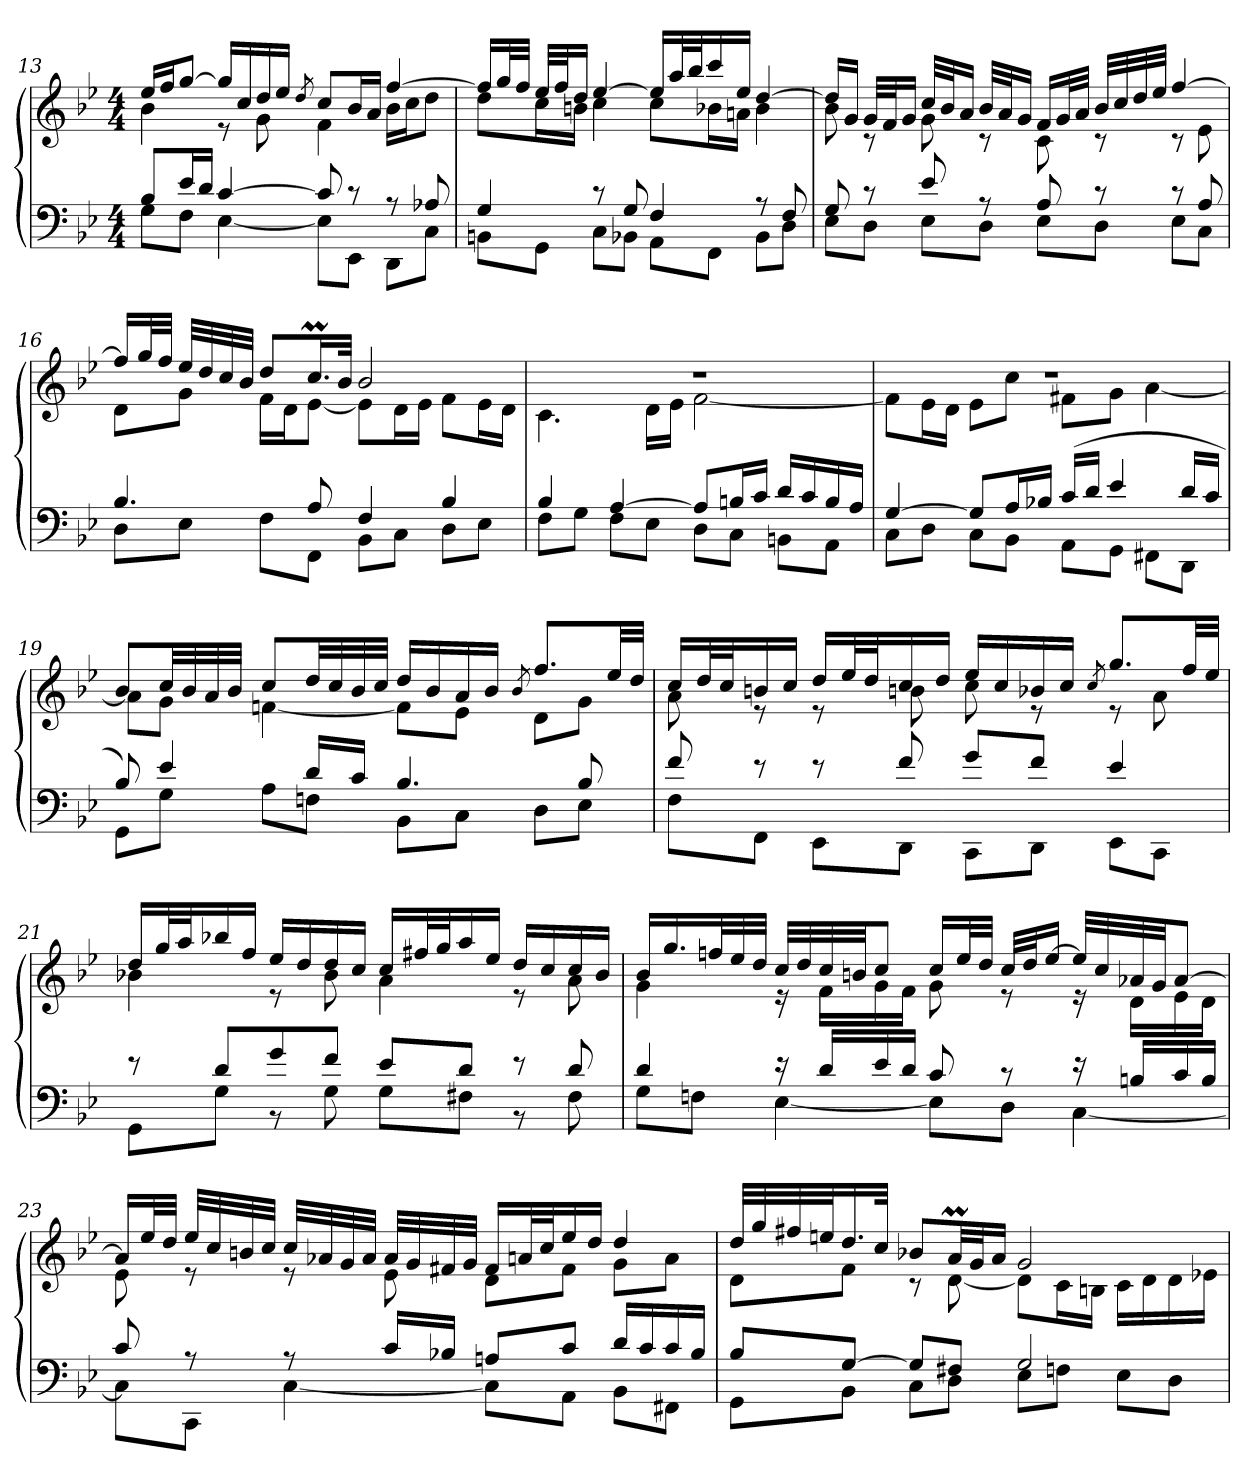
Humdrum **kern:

**kern	**kern
*part1	*part1
*staff2	*staff1
!!LO:PB:g=z
*clefF4	*clefG2
*k[b-e-]	*k[b-e-]
*B-:	*B-:
*M4/4	*M4/4
=13	=13
*^	*^
8B-/L	8G\L	16ee-/LL	4b-\
.	.	16ff/J	.
16e-/L	8F\J	[8gg/J	.
16d/JJ	.	.	.
[4c/	[4E-\	16gg/LL]	8r
.	.	16cc/	.
.	.	16dd/	8g\
.	.	16ee-/JJ	.
.	.	8qdd/	.
8c/]	8E-\L]	8cc/L	4f\
8rc	8EE-\J	16b-/L	.
.	.	16a/JJ	.
8rA	8DD\L	[4ff/	16b-\LL
.	.	.	16cc\J
8A-X/	8C\J	.	8dd\J
=14	=14	=14	=14
4G/	8BBn\L	16ff/LL]	8dd\L
.	.	32gg/L	.
.	.	32ff/JJJ	.
.	8GG\J	32ee-/LLL	16cc\L
.	.	32ff/J	.
.	.	16dd/JJ	16bn\JJ
8rc	8C\L	[4ee-/	4cc\
8G/	8BB-X\J	.	.
4F/	8AA\L	16ee-/LL]	8cc\L
.	.	32aa/L	.
.	.	32bb-/J	.
.	8FF\J	16ccc/	16b-X\L
.	.	16ee-/JJ	16an\JJ
8rA	8BB-\L	[4dd/	4b-\
8F/	8D\J	.	.
!!LO:LB:g=z	!!
=15	=15	=15	=15
8G/	8E-\L	16dd/LL]	8b-\
.	.	16g/JJ	.
8rc	8D\J	32g/LLL	8rc
.	.	32f/J	.
.	.	16g/JJ	.
8e-/	8E-\L	32cc/LLL	8g\
.	.	32b-/J	.
.	.	16a/JJ	.
8rA	8D\J	32b-/LLL	8rc
.	.	32a/J	.
.	.	16g/JJ	.
8A/	8E-\L	16f/LL	8c\
.	.	32g/L	.
.	.	32a/JJJ	.
8rc	8D\J	32b-/LLL	8rc
.	.	32cc/	.
.	.	32dd/	.
.	.	32ee-/JJJ	.
8rc	8E-\L	[4ff/	8rc
8A/	8C\J	.	8e-\
=16	=16	=16	=16
4.B-/	8D\L	16ff/LL]	8d\L
.	.	32gg/L	.
.	.	32ff/JJJ	.
.	8E-\J	32ee-/LLL	8g\J
.	.	32dd/	.
.	.	32cc/	.
.	.	32b-/JJJ	.
.	8F\L	8dd/L	16f\LL
.	.	.	16d\J
8A/	8FF:\J	16.ccM/L	[8e-\J
.	.	32b-/JJk	.
4F/	8BB-\L	2b-/	8e-\L]
.	8C\J	.	16d\L
.	.	.	16e-\JJ
4B-/	8D\L	.	8f\L
.	8E-\J	.	16e-\L
.	.	.	16d\JJ
!!LO:LB:g=z	!!
=17	=17	=17	=17
4B-/	8F\L	1rdd	4.c\
.	8G\J	.	.
[4A/	8F\L	.	.
.	8E-\J	.	16d\LL
.	.	.	16e-\JJ
8A/L]	8D\L	.	[2f\
16Bn/L	8C\J	.	.
16c/JJ	.	.	.
16d/LL	8BBn\L	.	.
16c/	.	.	.
16B/	8AA\J	.	.
16A/JJ	.	.	.
=18	=18	=18	=18
[4G/	8C\L	1rdd	8f\L]
.	8D\J	.	16e-\L
.	.	.	16d\JJ
8G/L]	8C\L	.	8e-\L
16A/L	8BB-\J	.	8cc\J
16B-X/JJ	.	.	.
(16c/LL	8AA\L	.	8f#X\L
16d/JJ	.	.	.
4e-/	8GG\J	.	8g\J
.	8FF#X\L	.	[4a\
16d/LL	8DD\J	.	.
16c/JJ	.	.	.
!!LO:LB:g=z	!!
=19	=19	=19	=19
8B-/)	8GG\L	8b-/L	8a\L]
4e-/	8G\J	32cc/LL	8g\J
.	.	32b-/	.
.	.	32a/	.
.	.	32b-/JJJ	.
.	8A\L	8cc/L	[4fn\
16d/LL	8Fn\J	32dd/LL	.
.	.	32cc/	.
16c/JJ	.	32b-/	.
.	.	32cc/JJJ	.
4.B-/	8BB-\L	16dd/LL	8f\L]
.	.	16b-/	.
.	8C\J	16a/	8e-\J
.	.	16b-/JJ	.
.	.	8qb-/	.
.	8D\L	8.ff/L	8d\L
8B-/	8E-\J	.	8g\J
.	.	32ee-/LL	.
.	.	32dd/JJJ	.
=20	=20	=20	=20
8f/	8F\L	16cc/LL	8a\
.	.	32dd/L	.
.	.	32cc/J	.
8re	8FF\J	16bn/	8re
.	.	16cc/JJ	.
8r	8EE-\L	16dd/LL	8re
.	.	32ee-/L	.
.	.	32dd/J	.
8f/	8DD\J	16cc/	8bn\
.	.	16dd/JJ	.
8g/L	8CC\L	16ee-/LL	8cc\
.	.	16cc/	.
8f/J	8DD\J	16b-X/	8re
.	.	16cc/JJ	.
.	.	8qcc/	.
4e-/	8EE-\L	8.gg/L	8re
.	8CC\J	.	8a\
.	.	32ff/LL	.
.	.	32ee-/JJJ	.
!!LO:LB:g=z	!!
=21	=21	=21	=21
8r	8GG\L	16dd/LL	4b-X\
.	.	32gg/L	.
.	.	32aa/J	.
8d/L	8G\J	16bb-X/	.
.	.	16ff/JJ	.
8g/	8r	16ee-/LL	8re
.	.	16dd/	.
8f/J	8G\	16dd/	8b-\
.	.	16cc/JJ	.
8e-/L	8G\L	16cc/LL	4a\
.	.	32ff#X/L	.
.	.	32gg/J	.
8d/J	8F#X\J	16aa/	.
.	.	16ee-/JJ	.
8r	8r	16dd/LL	8re
.	.	16cc/	.
8d/	8F#\	16cc/	8a\
.	.	16b-/JJ	.
=22	=22	=22	=22
4d/	8G\L	16b-/LL	4g\
.	.	16.gg/	.
.	8Fn\J	.	.
.	.	32ffn/L	.
.	.	32ee-/	.
.	.	32dd/JJJ	.
16re	[4E-\	32cc/LLL	16re
.	.	32dd/	.
16d/LL	.	32cc/	16f\LL
.	.	32bn/JJ	.
16e-/	.	8cc/J	16g\
16d/JJ	.	.	16f\JJ
8c/	8E-\L]	16cc/LL	8g\
.	.	32ee-/L	.
.	.	32dd/JJJ	.
8rc	8D\J	32cc/LLL	8re
.	.	32dd/J	.
.	.	[16ee-/JJ	.
16re	[4C\	32ee-/LLL]	16re
.	.	32cc/	.
16Bn/LL	.	32a-X/	16d\LL
.	.	32g/JJ	.
16c/	.	[8a-/J	16e-\
16B/JJ	.	.	16d\JJ
!!LO:PB:g=z	!!
=23	=23	=23	=23
8c/	8C\L]	16a-/LL]	8e-\
.	.	32ee-/L	.
.	.	32dd/JJJ	.
8rA	8CC\J	32ee-/LLL	8re
.	.	32cc/	.
.	.	32bn/	.
.	.	32cc/JJJ	.
8rA	[4C\	32cc/LLL	8re
.	.	32a-X/	.
.	.	32g/	.
.	.	32a-/JJJ	.
16c/LL	.	32a-/LLL	8e-\
.	.	32g/	.
16B-X/JJ	.	32f#X/	.
.	.	32g/JJJ	.
8An/L	8C\L]	16f#/LL	8d\L
.	.	32an/L	.
.	.	32cc/J	.
8c/J	8AA\J	16ee-/	8f#\J
.	.	16dd/JJ	.
16d/LL	8BB-\L	4dd/	8g\L
16c/	.	.	.
16c/	8FF#X\J	.	8a\J
16B-/JJ	.	.	.
!!LO:LB:g=z	!!
=24	=24	=24	=24
8B-/L	8GG:\L	32dd/LLL	8d\L
.	.	32gg/	.
.	.	32ff#X/	.
.	.	32een/J	.
[8G/J	8BB-\J	16.dd/	8f\J
.	.	32cc/JJk	.
8G/L]	8C\L	8b-X/L	8rc
8F#X/J	8D\J	32am/LL	[8d\
.	.	32g/J	.
.	.	16a/JJ	.
2G/	8E-\L	2g/	8d\L]
.	8Fn\J	.	16c\L
.	.	.	16Bn\JJ
.	8E-\L	.	16c\LL
.	.	.	16d\
.	8D\J	.	16d\
.	.	.	16e-X\JJ
*v	*v	*	*
*	*v	*v
=	=
*-	*-
